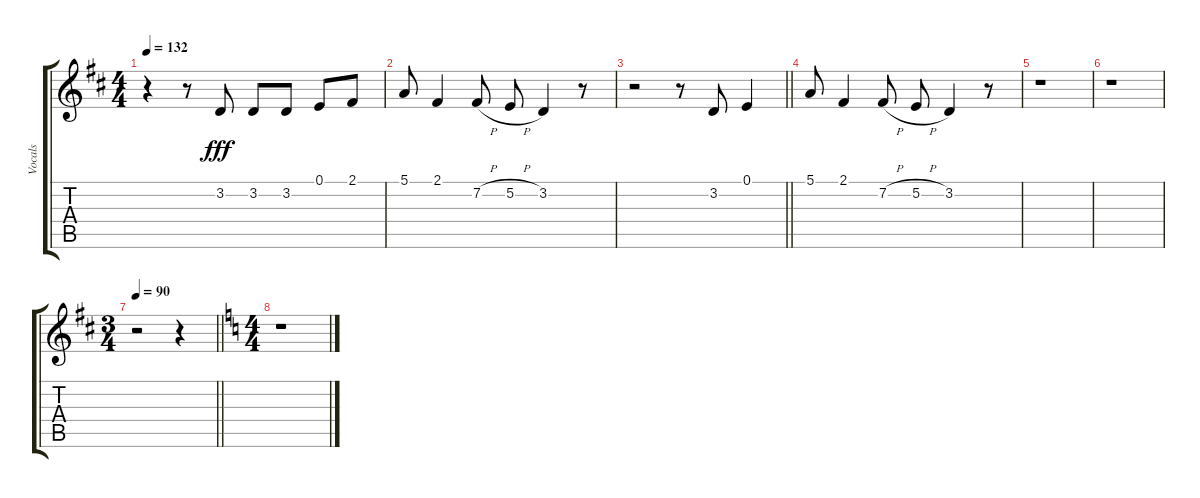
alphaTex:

\track ("Vocals" "Vocals") {instrument lead3calliope}
\staff {score tabs}
\tuning (E4 B3 G3 D3 A2 E2) {hide}
\ts (4 4)
\tempo 132
\clef g2
\ks d
r.4{dy fff} r.8 3.2.8 3.2.8 3.2.8 0.1.8 2.1.8 |
5.1.8 2.1.4 7.2{h}.8 5.2{h}.8 3.2.4 r.8 |
\barLineRight lightlight
r.2 r.8 3.2.8 0.1.4 |
5.1.8 2.1.4 7.2{h}.8 5.2{h}.8 3.2.4 r.8 |
r.1 |
r.1 |
\ts (3 4)
\tempo 90
\barLineRight lightlight
r.2 r.4 |
\ts (4 4)
\ks c
r.1
